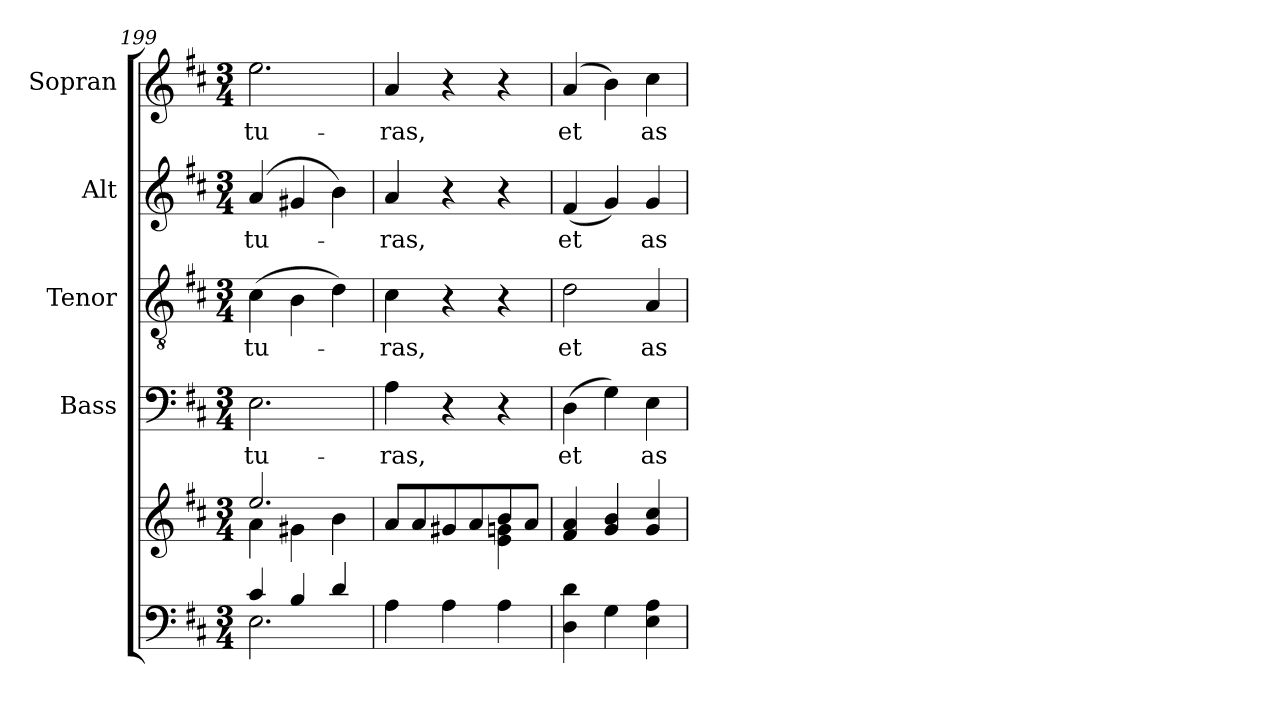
**kern	**kern	**kern	**text	**kern	**text	**kern	**text	**kern	**text
*part5	*part5	*part4	*part4	*part3	*part3	*part2	*part2	*part1	*part1
*staff6	*staff5	*staff4	*staff4	*staff3	*staff3	*staff2	*staff2	*staff1	*staff1
*	*	*I"Bass	*	*I"Tenor	*	*I"Alt	*	*I"Sopran	*
*	*	*I'B.	*	*I'T.	*	*I'A.	*	*I'S.	*
*clefF4	*clefG2	*clefF4	*	*clefGv2	*	*clefG2	*	*clefG2	*
*k[f#c#]	*k[f#c#]	*k[f#c#]	*	*k[f#c#]	*	*k[f#c#]	*	*k[f#c#]	*
*D:	*D:	*D:	*	*D:	*	*D:	*	*D:	*
*M3/4	*M3/4	*M3/4	*	*M3/4	*	*M3/4	*	*M3/4	*
=199	=199	=199	=199	=199	=199	=199	=199	=199	=199
*^	*^	*	*	*	*	*	*	*	*
!	!	!	!	!	!LO:LY:b	!	!LO:LY:b	!	!LO:LY:b	!	!LO:LY:b
4c#/	2.E\	2.ee/	4a\	2.E\	-tu-	(>4c#\	-tu-	(4a/	-tu-	2.ee\	-tu-
4B/	.	.	4g#X\	.	.	4B\	.	4g#X/	.	.	.
4d/	.	.	4b\	.	.	4d\)	.	4b\)	.	.	.
*v	*v	*	*	*	*	*	*	*	*	*	*
=200	=200	=200	=200	=200	=200	=200	=200	=200	=200	=200
!	!	!	!	!LO:LY:b	!	!LO:LY:b	!	!LO:LY:b	!	!LO:LY:b
4A\	8a/L	2ryy	4A\	-ras,	4c#\	-ras,	4a/	-ras,	4a/	-ras,
.	8a/	.	.	.	.	.	.	.	.	.
4A\	8g#X/	.	4r	.	4r	.	4r	.	4r	.
.	8a/	.	.	.	.	.	.	.	.	.
4A\	8b/	4e\ 4gn\	4r	.	4r	.	4r	.	4r	.
.	8a/J	.	.	.	.	.	.	.	.	.
*	*v	*v	*	*	*	*	*	*	*	*
=201	=201	=201	=201	=201	=201	=201	=201	=201	=201
!	!	!	!LO:LY:b	!	!LO:LY:b	!	!LO:LY:b	!	!LO:LY:b
4D\ 4d\	4f#/ 4a/	(>4D\	et	2d\	et	(<4f#/	et	(4a/	et
4G\	4g/ 4b/	4G\)	.	.	.	4g/)	.	4b\)	.
!	!	!	!LO:LY:b	!	!LO:LY:b	!	!LO:LY:b	!	!LO:LY:b
4E\ 4A\	4g/ 4cc#/	4E\	as-	4A/	as-	4g/	as-	4cc#\	as-
=	=	=	=	=	=	=	=	=	=
*-	*-	*-	*-	*-	*-	*-	*-	*-	*-
